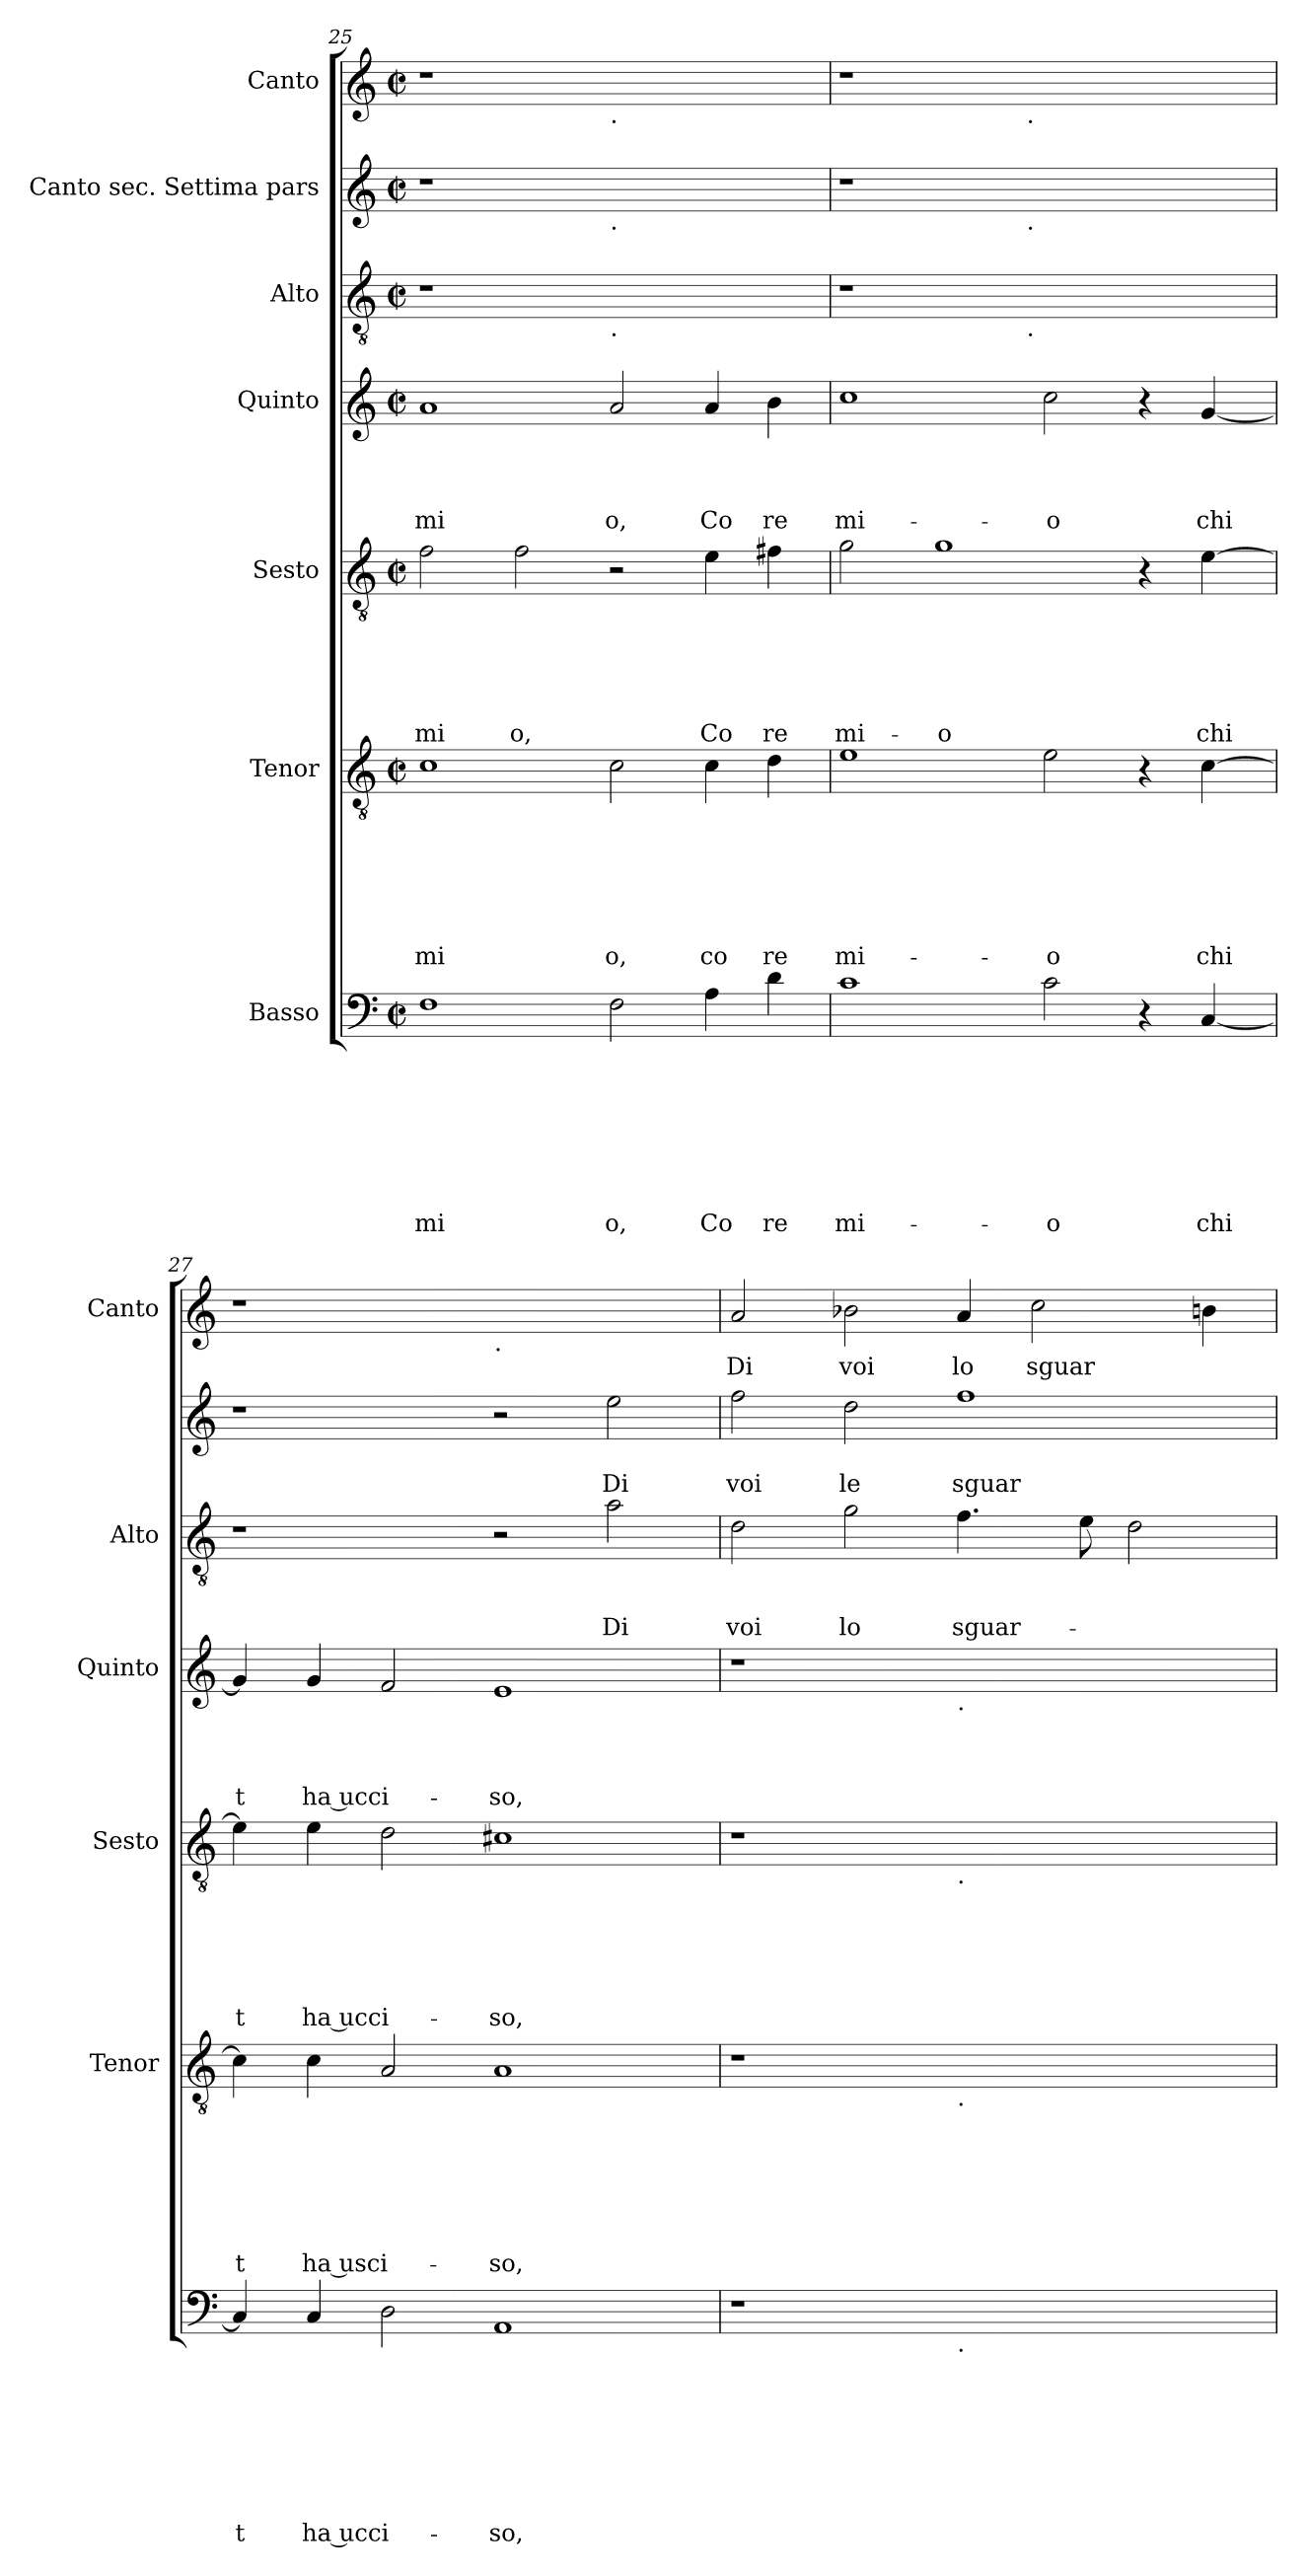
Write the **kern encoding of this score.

**kern	**text	**text	**text	**text	**text	**text	**text	**text	**kern	**text	**text	**text	**text	**text	**text	**text	**kern	**text	**text	**text	**text	**text	**text	**kern	**text	**text	**text	**text	**kern	**text	**text	**text	**kern	**text	**text	**kern	**text
*part7	*part7	*part7	*part7	*part7	*part7	*part7	*part7	*part7	*part6	*part6	*part6	*part6	*part6	*part6	*part6	*part6	*part5	*part5	*part5	*part5	*part5	*part5	*part5	*part4	*part4	*part4	*part4	*part4	*part3	*part3	*part3	*part3	*part2	*part2	*part2	*part1	*part1
*staff7	*staff7	*staff7	*staff7	*staff7	*staff7	*staff7	*staff7	*staff7	*staff6	*staff6	*staff6	*staff6	*staff6	*staff6	*staff6	*staff6	*staff5	*staff5	*staff5	*staff5	*staff5	*staff5	*staff5	*staff4	*staff4	*staff4	*staff4	*staff4	*staff3	*staff3	*staff3	*staff3	*staff2	*staff2	*staff2	*staff1	*staff1
*I"Basso	*	*	*	*	*	*	*	*	*I"Tenor	*	*	*	*	*	*	*	*I"Sesto	*	*	*	*	*	*	*I"Quinto	*	*	*	*	*I"Alto	*	*	*	*I"Canto sec. Settima pars	*	*	*I"Canto	*
*	*	*	*	*	*	*	*	*	*I'Tenor	*	*	*	*	*	*	*	*I'Sesto	*	*	*	*	*	*	*I'Quinto	*	*	*	*	*I'Alto	*	*	*	*	*	*	*I'Canto	*
*clefF4	*	*	*	*	*	*	*	*	*clefGv2	*	*	*	*	*	*	*	*clefGv2	*	*	*	*	*	*	*clefG2	*	*	*	*	*clefGv2	*	*	*	*clefG2	*	*	*clefG2	*
*k[]	*	*	*	*	*	*	*	*	*k[]	*	*	*	*	*	*	*	*k[]	*	*	*	*	*	*	*k[]	*	*	*	*	*k[]	*	*	*	*k[]	*	*	*k[]	*
*C:	*	*	*	*	*	*	*	*	*C:	*	*	*	*	*	*	*	*C:	*	*	*	*	*	*	*C:	*	*	*	*	*C:	*	*	*	*C:	*	*	*C:	*
*M2/2	*	*	*	*	*	*	*	*	*M2/2	*	*	*	*	*	*	*	*M2/2	*	*	*	*	*	*	*M2/2	*	*	*	*	*M2/2	*	*	*	*M2/2	*	*	*M2/2	*
*met(c|)	*	*	*	*	*	*	*	*	*met(c|)	*	*	*	*	*	*	*	*met(c|)	*	*	*	*	*	*	*met(c|)	*	*	*	*	*met(c|)	*	*	*	*met(c|)	*	*	*met(c|)	*
=25	=25	=25	=25	=25	=25	=25	=25	=25	=25	=25	=25	=25	=25	=25	=25	=25	=25	=25	=25	=25	=25	=25	=25	=25	=25	=25	=25	=25	=25	=25	=25	=25	=25	=25	=25	=25	=25
!	!	!	!	!	!	!	!	!LO:LY:b	!	!	!	!	!	!	!	!LO:LY:b	!	!	!	!	!	!	!LO:LY:b	!	!	!	!	!LO:LY:b	!	!	!	!	!	!	!	!	!
1F	.	.	.	.	.	.	.	mi	1c	.	.	.	.	.	.	mi	2f\	.	.	.	.	.	mi	1a	.	.	.	mi	1r	.	.	.	1r	.	.	1r	.
!	!	!	!	!	!	!	!	!	!	!	!	!	!	!	!	!	!	!	!	!	!	!	!LO:LY:b	!	!	!	!	!	!	!	!	!	!	!	!	!	!
.	.	.	.	.	.	.	.	.	.	.	.	.	.	.	.	.	2f\	.	.	.	.	.	o,	.	.	.	.	.	.	.	.	.	.	.	.	.	.
!	!	!	!	!	!	!	!	!	!	!	!	!	!	!	!	!	!	!	!	!	!	!	!	!	!	!	!	!	!	!	!	!	!	!	!	!LO:TX:b:t=.	!
!	!	!	!	!	!	!	!	!	!	!	!	!	!	!	!	!	!	!	!	!	!	!	!	!	!	!	!	!	!	!	!	!	!LO:TX:b:t=.	!	!	!	!
!	!	!	!	!	!	!	!	!	!	!	!	!	!	!	!	!	!	!	!	!	!	!	!	!	!	!	!	!	!LO:TX:b:t=.	!	!	!	!	!	!	!	!
!	!	!	!	!	!	!	!	!LO:LY:b	!	!	!	!	!	!	!	!LO:LY:b	!	!	!	!	!	!	!	!	!	!	!	!LO:LY:b	!	!	!	!	!	!	!	!	!
2F\	.	.	.	.	.	.	.	o,	2c\	.	.	.	.	.	.	o,	2r	.	.	.	.	.	.	2a/	.	.	.	o,	1ryy	.	.	.	1ryy	.	.	1ryy	.
!	!	!	!	!	!	!	!	!LO:LY:b	!	!	!	!	!	!	!	!LO:LY:b	!	!	!	!	!	!	!LO:LY:b	!	!	!	!	!LO:LY:b	!	!	!	!	!	!	!	!	!
4A\	.	.	.	.	.	.	.	Co	4c\	.	.	.	.	.	.	co	4e\	.	.	.	.	.	Co	4a/	.	.	.	Co	.	.	.	.	.	.	.	.	.
!	!	!	!	!	!	!	!	!LO:LY:b	!	!	!	!	!	!	!	!LO:LY:b	!	!	!	!	!	!	!LO:LY:b	!	!	!	!	!LO:LY:b	!	!	!	!	!	!	!	!	!
4d\	.	.	.	.	.	.	.	re	4d\	.	.	.	.	.	.	re	4f#X\	.	.	.	.	.	re	4b\	.	.	.	re	.	.	.	.	.	.	.	.	.
!!LO:LB:g=z
=26	=26	=26	=26	=26	=26	=26	=26	=26	=26	=26	=26	=26	=26	=26	=26	=26	=26	=26	=26	=26	=26	=26	=26	=26	=26	=26	=26	=26	=26	=26	=26	=26	=26	=26	=26	=26	=26
!	!	!	!	!	!	!	!	!LO:LY:b	!	!	!	!	!	!	!	!LO:LY:b	!	!	!	!	!	!	!LO:LY:b	!	!	!	!	!LO:LY:b	!	!	!	!	!	!	!	!	!
*	*	*	*	*	*	*	*	*	*	*	*	*	*	*	*	*	*	*	*	*	*	*	*	*	*	*	*	*	*^	*	*	*	*^	*	*	*^	*
1c	.	.	.	.	.	.	.	mi-	1e	.	.	.	.	.	.	mi-	2g\	.	.	.	.	.	mi-	1cc	.	.	.	mi-	1r	2ryy	.	.	.	1r	2ryy	.	.	1r	2ryy	.
!	!	!	!	!	!	!	!	!	!	!	!	!	!	!	!	!	!	!	!	!	!	!	!LO:LY:b	!	!	!	!	!	!	!	!	!	!	!	!	!	!	!	!	!
.	.	.	.	.	.	.	.	.	.	.	.	.	.	.	.	.	1g	.	.	.	.	.	-o	.	.	.	.	.	.	4...ryy	.	.	.	.	4...ryy	.	.	.	4...ryy	.
!	!	!	!	!	!	!	!	!	!	!	!	!	!	!	!	!	!	!	!	!	!	!	!	!	!	!	!	!	!	!	!	!	!	!	!	!	!	!	!LO:TX:b:t=.	!
!	!	!	!	!	!	!	!	!	!	!	!	!	!	!	!	!	!	!	!	!	!	!	!	!	!	!	!	!	!	!	!	!	!	!	!LO:TX:b:t=.	!	!	!	!	!
!	!	!	!	!	!	!	!	!	!	!	!	!	!	!	!	!	!	!	!	!	!	!	!	!	!	!	!	!	!	!LO:TX:b:t=.	!	!	!	!	!	!	!	!	!	!
.	.	.	.	.	.	.	.	.	.	.	.	.	.	.	.	.	.	.	.	.	.	.	.	.	.	.	.	.	.	1ryy	.	.	.	.	1ryy	.	.	.	1ryy	.
!	!	!	!	!	!	!	!	!LO:LY:b	!	!	!	!	!	!	!	!LO:LY:b	!	!	!	!	!	!	!	!	!	!	!	!LO:LY:b	!	!	!	!	!	!	!	!	!	!	!	!
2c\	.	.	.	.	.	.	.	-o	2e\	.	.	.	.	.	.	-o	.	.	.	.	.	.	.	2cc\	.	.	.	-o	1ryy	.	.	.	.	1ryy	.	.	.	1ryy	.	.
4r	.	.	.	.	.	.	.	.	4r	.	.	.	.	.	.	.	4r	.	.	.	.	.	.	4r	.	.	.	.	.	.	.	.	.	.	.	.	.	.	.	.
!	!	!	!	!	!	!	!	!LO:LY:b	!	!	!	!	!	!	!	!LO:LY:b	!	!	!	!	!	!	!LO:LY:b	!	!	!	!	!LO:LY:b	!	!	!	!	!	!	!	!	!	!	!	!
[<4C/	.	.	.	.	.	.	.	chi	[>4c\	.	.	.	.	.	.	chi	[>4e\	.	.	.	.	.	chi	[<4g/	.	.	.	chi	.	.	.	.	.	.	.	.	.	.	.	.
.	.	.	.	.	.	.	.	.	.	.	.	.	.	.	.	.	.	.	.	.	.	.	.	.	.	.	.	.	.	32ryy	.	.	.	.	32ryy	.	.	.	32ryy	.
=27	=27	=27	=27	=27	=27	=27	=27	=27	=27	=27	=27	=27	=27	=27	=27	=27	=27	=27	=27	=27	=27	=27	=27	=27	=27	=27	=27	=27	=27	=27	=27	=27	=27	=27	=27	=27	=27	=27	=27	=27
!	!	!	!	!	!	!	!	!LO:LY:b	!	!	!	!	!	!	!	!LO:LY:b	!	!	!	!	!	!	!LO:LY:b	!	!	!	!	!LO:LY:b	!	!	!	!	!	!	!	!	!	!	!	!
*	*	*	*	*	*	*	*	*	*	*	*	*	*	*	*	*	*	*	*	*	*	*	*	*	*	*	*	*	*v	*v	*	*	*	*	*	*	*	*v	*v	*
*	*	*	*	*	*	*	*	*	*	*	*	*	*	*	*	*	*	*	*	*	*	*	*	*	*	*	*	*	*	*	*	*	*v	*v	*	*	*	*
4C/]	.	.	.	.	.	.	.	t	4c\]	.	.	.	.	.	.	t	4e\]	.	.	.	.	.	t	4g/]	.	.	.	t	1r	.	.	.	1r	.	.	1r	.
!	!	!	!	!	!	!	!	!LO:LY:b:rj	!	!	!	!	!	!	!	!LO:LY:b:rj	!	!	!	!	!	!	!LO:LY:b:rj	!	!	!	!	!LO:LY:b:rj	!	!	!	!	!	!	!	!	!
4C/	.	.	.	.	.	.	.	ha ucci-	4c\	.	.	.	.	.	.	ha usci-	4e\	.	.	.	.	.	ha ucci-	4g/	.	.	.	ha ucci-	.	.	.	.	.	.	.	.	.
2D\	.	.	.	.	.	.	.	.	2A/	.	.	.	.	.	.	.	2d\	.	.	.	.	.	.	2f/	.	.	.	.	.	.	.	.	.	.	.	.	.
!	!	!	!	!	!	!	!	!	!	!	!	!	!	!	!	!	!	!	!	!	!	!	!	!	!	!	!	!	!	!	!	!	!	!	!	!LO:TX:b:t=.	!
!	!	!	!	!	!	!	!	!LO:LY:b	!	!	!	!	!	!	!	!LO:LY:b	!	!	!	!	!	!	!LO:LY:b	!	!	!	!	!LO:LY:b	!	!	!	!	!	!	!	!	!
1AA	.	.	.	.	.	.	.	-so,	1A	.	.	.	.	.	.	-so,	1c#X	.	.	.	.	.	-so,	1e	.	.	.	-so,	2r	.	.	.	2r	.	.	1ryy	.
!	!	!	!	!	!	!	!	!	!	!	!	!	!	!	!	!	!	!	!	!	!	!	!	!	!	!	!	!	!	!	!	!LO:LY:b	!	!	!LO:LY:b	!	!
.	.	.	.	.	.	.	.	.	.	.	.	.	.	.	.	.	.	.	.	.	.	.	.	.	.	.	.	.	2a\	.	.	Di	2ee\	.	Di	.	.
=28	=28	=28	=28	=28	=28	=28	=28	=28	=28	=28	=28	=28	=28	=28	=28	=28	=28	=28	=28	=28	=28	=28	=28	=28	=28	=28	=28	=28	=28	=28	=28	=28	=28	=28	=28	=28	=28
!	!	!	!	!	!	!	!	!	!	!	!	!	!	!	!	!	!	!	!	!	!	!	!	!	!	!	!	!	!	!	!	!LO:LY:b	!	!	!LO:LY:b	!	!LO:LY:b
1r	.	.	.	.	.	.	.	.	1r	.	.	.	.	.	.	.	1r	.	.	.	.	.	.	1r	.	.	.	.	2d\	.	.	voi	2ff\	.	voi	2a/	Di
!	!	!	!	!	!	!	!	!	!	!	!	!	!	!	!	!	!	!	!	!	!	!	!	!	!	!	!	!	!	!	!	!LO:LY:b	!	!	!LO:LY:b	!	!LO:LY:b
.	.	.	.	.	.	.	.	.	.	.	.	.	.	.	.	.	.	.	.	.	.	.	.	.	.	.	.	.	2g\	.	.	lo	2dd\	.	le	2b-X\	voi
!	!	!	!	!	!	!	!	!	!	!	!	!	!	!	!	!	!	!	!	!	!	!	!	!LO:TX:b:t=.	!	!	!	!	!	!	!	!	!	!	!	!	!
!	!	!	!	!	!	!	!	!	!	!	!	!	!	!	!	!	!LO:TX:b:t=.	!	!	!	!	!	!	!	!	!	!	!	!	!	!	!	!	!	!	!	!
!	!	!	!	!	!	!	!	!	!LO:TX:b:t=.	!	!	!	!	!	!	!	!	!	!	!	!	!	!	!	!	!	!	!	!	!	!	!	!	!	!	!	!
!LO:TX:b:t=.	!	!	!	!	!	!	!	!	!	!	!	!	!	!	!	!	!	!	!	!	!	!	!	!	!	!	!	!	!	!	!	!	!	!	!	!	!
!	!	!	!	!	!	!	!	!	!	!	!	!	!	!	!	!	!	!	!	!	!	!	!	!	!	!	!	!	!	!	!	!LO:LY:b	!	!	!LO:LY:b	!	!LO:LY:b
1ryy	.	.	.	.	.	.	.	.	1ryy	.	.	.	.	.	.	.	1ryy	.	.	.	.	.	.	1ryy	.	.	.	.	4.f\	.	.	sguar-	1ff	.	sguar	4a/	lo
!	!	!	!	!	!	!	!	!	!	!	!	!	!	!	!	!	!	!	!	!	!	!	!	!	!	!	!	!	!	!	!	!	!	!	!	!	!LO:LY:b
.	.	.	.	.	.	.	.	.	.	.	.	.	.	.	.	.	.	.	.	.	.	.	.	.	.	.	.	.	.	.	.	.	.	.	.	2cc\	sguar
.	.	.	.	.	.	.	.	.	.	.	.	.	.	.	.	.	.	.	.	.	.	.	.	.	.	.	.	.	8e\	.	.	.	.	.	.	.	.
.	.	.	.	.	.	.	.	.	.	.	.	.	.	.	.	.	.	.	.	.	.	.	.	.	.	.	.	.	2d\	.	.	.	.	.	.	.	.
.	.	.	.	.	.	.	.	.	.	.	.	.	.	.	.	.	.	.	.	.	.	.	.	.	.	.	.	.	.	.	.	.	.	.	.	4bn\	.
=	=	=	=	=	=	=	=	=	=	=	=	=	=	=	=	=	=	=	=	=	=	=	=	=	=	=	=	=	=	=	=	=	=	=	=	=	=
*-	*-	*-	*-	*-	*-	*-	*-	*-	*-	*-	*-	*-	*-	*-	*-	*-	*-	*-	*-	*-	*-	*-	*-	*-	*-	*-	*-	*-	*-	*-	*-	*-	*-	*-	*-	*-	*-
